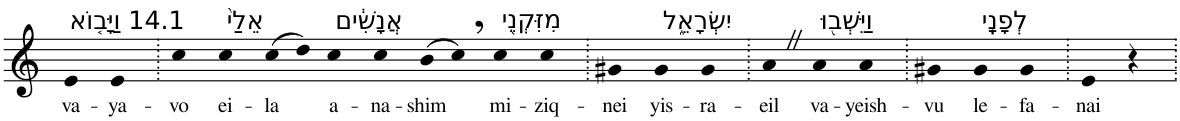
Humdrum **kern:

**kern	**text
*part1	*part1
*staff1	*staff1
*I"Piano	*
*I'Pno	*
*clefG2	*
*k[]	*
=1	=1
!LO:TX:a:t=14.1 וַיָּב֤וֹא	!
!	!LO:LY:b
4e	va-
!	!LO:LY:b
4e	-ya-
=2.	=2.
!	!LO:LY:b
4cc	-vo
!LO:TX:a:t=אֵלַי֙	!
!	!LO:LY:b
4cc	ei-
!	!LO:LY:b
(>8cc	-la
8dd)	.
!LO:TX:a:t=אֲנָשִׁ֔ים	!
!	!LO:LY:b
4cc	a-
!	!LO:LY:b
4cc	-na-
!	!LO:LY:b
(>8b	-shim
8cc,)	.
!LO:TX:a:t=מִזִּקְנֵ֖י	!
!	!LO:LY:b
4cc	mi-
!	!LO:LY:b
4cc	-ziq-
=3.	=3.
!	!LO:LY:b
4g#X	-nei
!LO:TX:a:t=יִשְׂרָאֵ֑ל	!
!	!LO:LY:b
4g#	yis-
!	!LO:LY:b
4g#	-ra-
=4.	=4.
!	!LO:LY:b
4aZ	-eil
!LO:TX:a:t=וַיֵּשְׁב֖וּ	!
!	!LO:LY:b
4a	va-
!	!LO:LY:b
4a	-yeish-
=5.	=5.
!	!LO:LY:b
4g#X	-vu
!LO:TX:a:t=לְפָנָֽי	!
!	!LO:LY:b
4g#	le-
!	!LO:LY:b
4g#	-fa-
=6.	=6.
!	!LO:LY:b
4e	-nai
4r	.
=.	=.
*-	*-
